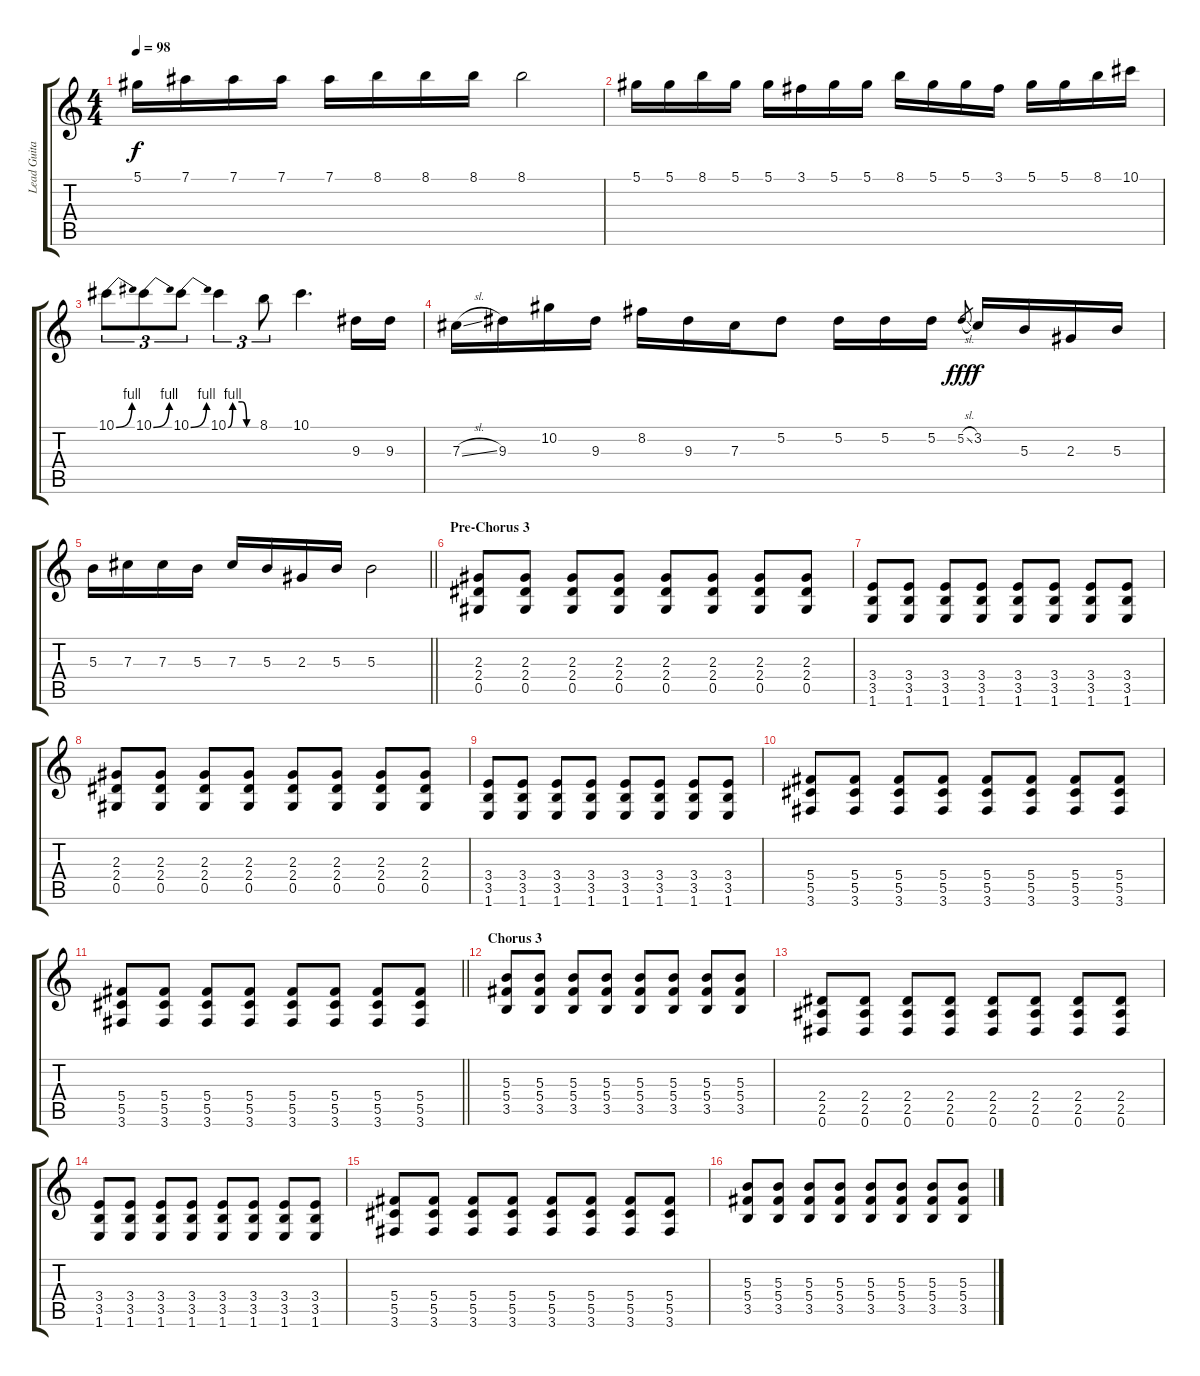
\track ("Lead Guitar" "Lead Guita") {instrument distortionguitar}
\staff {score tabs}
\tuning (Eb4 Bb3 Gb3 Db3 Ab2 Eb2) {hide}
\ts (4 4)
\tempo 98
\clef g2
\ks c
5.1.16{dy f} 7.1.16 7.1.16 7.1.16 7.1.16 8.1.16 8.1.16 8.1.16 8.1.2 |
5.1.16 5.1.16 8.1.16 5.1.16 5.1.16 3.1.16 5.1.16 5.1.16 8.1.16 5.1.16 5.1.16 3.1.16 5.1.16 5.1.16 8.1.16 10.1.16 |
10.1{be (bend 0 0 60 4)}.8{tu (3 2)} 10.1{be (bend 0 0 60 4)}.8{tu (3 2)} 10.1{be (bend 0 0 60 4)}.8{tu (3 2)} 10.1{be (custom 0 0 10 4 30 4 40 0 60 0)}.4{tu (3 2)} 8.1.8{tu (3 2)} 10.1.4{d} 9.3.16 9.3.16 |
7.3{sl}.16 9.3.16 10.2.16 9.3.16 8.2.16 9.3.16 7.3.16 5.2.8 5.2.16 5.2.16 5.2.16 5.2{sl}.8{gr dy fff} 3.2.16{dy f} 5.3.16 2.3.16 5.3.16 |
\barLineRight lightlight
5.3.16 7.3.16 7.3.16 5.3.16 7.3.16 5.3.16 2.3.16 5.3.16 5.3.2 |
\section ("" "Pre-Chorus 3")
(2.3 2.4 0.5).8 (2.3 2.4 0.5).8 (2.3 2.4 0.5).8 (2.3 2.4 0.5).8 (2.3 2.4 0.5).8 (2.3 2.4 0.5).8 (2.3 2.4 0.5).8 (2.3 2.4 0.5).8 |
(3.4 3.5 1.6).8 (3.4 3.5 1.6).8 (3.4 3.5 1.6).8 (3.4 3.5 1.6).8 (3.4 3.5 1.6).8 (3.4 3.5 1.6).8 (3.4 3.5 1.6).8 (3.4 3.5 1.6).8 |
(2.3 2.4 0.5).8 (2.3 2.4 0.5).8 (2.3 2.4 0.5).8 (2.3 2.4 0.5).8 (2.3 2.4 0.5).8 (2.3 2.4 0.5).8 (2.3 2.4 0.5).8 (2.3 2.4 0.5).8 |
(3.4 3.5 1.6).8 (3.4 3.5 1.6).8 (3.4 3.5 1.6).8 (3.4 3.5 1.6).8 (3.4 3.5 1.6).8 (3.4 3.5 1.6).8 (3.4 3.5 1.6).8 (3.4 3.5 1.6).8 |
(5.4 5.5 3.6).8 (5.4 5.5 3.6).8 (5.4 5.5 3.6).8 (5.4 5.5 3.6).8 (5.4 5.5 3.6).8 (5.4 5.5 3.6).8 (5.4 5.5 3.6).8 (5.4 5.5 3.6).8 |
\barLineRight lightlight
(5.4 5.5 3.6).8 (5.4 5.5 3.6).8 (5.4 5.5 3.6).8 (5.4 5.5 3.6).8 (5.4 5.5 3.6).8 (5.4 5.5 3.6).8 (5.4 5.5 3.6).8 (5.4 5.5 3.6).8 |
\section ("" "Chorus 3")
(5.3 5.4 3.5).8 (5.3 5.4 3.5).8 (5.3 5.4 3.5).8 (5.3 5.4 3.5).8 (5.3 5.4 3.5).8 (5.3 5.4 3.5).8 (5.3 5.4 3.5).8 (5.3 5.4 3.5).8 |
(2.4 2.5 0.6).8 (2.4 2.5 0.6).8 (2.4 2.5 0.6).8 (2.4 2.5 0.6).8 (2.4 2.5 0.6).8 (2.4 2.5 0.6).8 (2.4 2.5 0.6).8 (2.4 2.5 0.6).8 |
(3.4 3.5 1.6).8 (3.4 3.5 1.6).8 (3.4 3.5 1.6).8 (3.4 3.5 1.6).8 (3.4 3.5 1.6).8 (3.4 3.5 1.6).8 (3.4 3.5 1.6).8 (3.4 3.5 1.6).8 |
(5.4 5.5 3.6).8 (5.4 5.5 3.6).8 (5.4 5.5 3.6).8 (5.4 5.5 3.6).8 (5.4 5.5 3.6).8 (5.4 5.5 3.6).8 (5.4 5.5 3.6).8 (5.4 5.5 3.6).8 |
(5.3 5.4 3.5).8 (5.3 5.4 3.5).8 (5.3 5.4 3.5).8 (5.3 5.4 3.5).8 (5.3 5.4 3.5).8 (5.3 5.4 3.5).8 (5.3 5.4 3.5).8 (5.3 5.4 3.5).8
